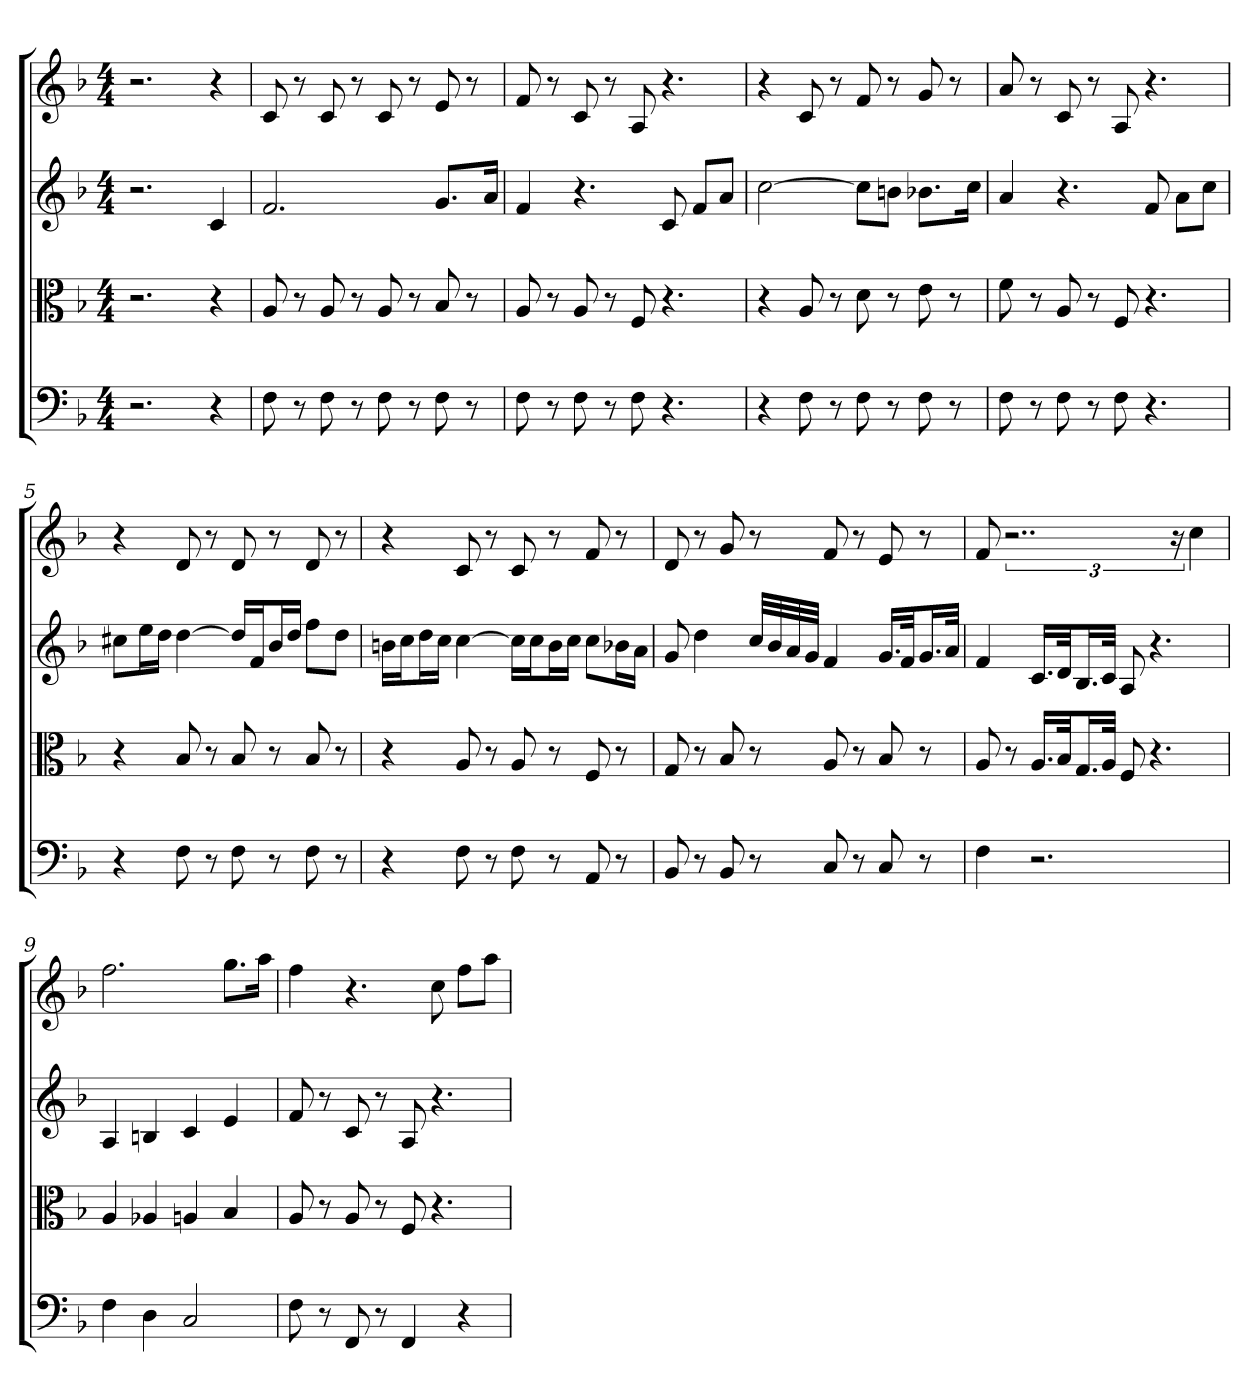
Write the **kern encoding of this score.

**kern	**kern	**kern	**kern
*part4	*part3	*part2	*part1
*staff4	*staff3	*staff2	*staff1
*clefF4	*clefC3	*	*
*k[b-]	*k[b-]	*k[b-]	*k[b-]
*F:	*F:	*F:	*F:
*M4/4	*M4/4	*M4/4	*M4/4
=	=	=	=
2.r	2.r	2.r	2.r
4r	4r	4c	4r
=1	=1	=1	=1
8F	8A	2.f	8c
8r	8r	.	8r
8F	8A	.	8c
8r	8r	.	8r
8F	8A	.	8c
8r	8r	.	8r
8F	8B-	8.gL	8e
8r	8r	.	8r
.	.	16aJk	.
=2	=2	=2	=2
8F	8A	4f	8f
8r	8r	.	8r
8F	8A	4.r	8c
8r	8r	.	8r
8F	8F	.	8A
4.r	4.r	8c	4.r
.	.	8fL	.
.	.	8aJ	.
=3	=3	=3	=3
4r	4r	[2cc	4r
8F	8A	.	8c
8r	8r	.	8r
8F	8d	8ccL]	8f
8r	8r	8bnJ	8r
8F	8e	8.b-XL	8g
8r	8r	.	8r
.	.	16ccJk	.
=4	=4	=4	=4
8F	8f	4a	8a
8r	8r	.	8r
8F	8A	4.r	8c
8r	8r	.	8r
8F	8F	.	8A
4.r	4.r	8f	4.r
.	.	8aL	.
.	.	8ccJ	.
=5	=5	=5	=5
4r	4r	8cc#XL	4r
.	.	16eeL	.
.	.	16ddJJ	.
8F	8B-	[4dd	8d
8r	8r	.	8r
8F	8B-	16ddLL]	8d
.	.	16fJ	.
8r	8r	16b-L	8r
.	.	16ddJJ	.
8F	8B-	8ffL	8d
8r	8r	8ddJ	8r
=6	=6	=6	=6
4r	4r	16bnLL	4r
.	.	16ccJ	.
.	.	16ddL	.
.	.	16ccJJ	.
8F	8A	[4cc	8c
8r	8r	.	8r
8F	8A	16ccLL]	8c
.	.	16ccJ	.
8r	8r	16bL	8r
.	.	16ccJJ	.
8AA	8F	8ccL	8f
8r	8r	16b-XL	8r
.	.	16aJJ	.
=7	=7	=7	=7
8BB-	8G	8g	8d
8r	8r	4dd	8r
8BB-	8B-	.	8g
8r	8r	32ccLLL	8r
.	.	32b-	.
.	.	32a	.
.	.	32gJJJ	.
8C	8A	4f	8f
8r	8r	.	8r
8C	8B-	16.gLL	8e
.	.	32fJk	.
8r	8r	16.gL	8r
.	.	32aJJk	.
=8	=8	=8	=8
4F	8A	4f	8f
.	8r	.	3..r
2.r	16.A/LL	16.cLL	.
.	32B-/Jk	32dJk	.
.	16.G/L	16.B-L	.
.	32A/JJk	32cJJk	.
.	8F	8A	.
.	4.r	4.r	.
.	.	.	24r
.	.	.	4cc
=9	=9	=9	=9
4F	4A	4A	2.ff
4D	4A-X	4Bn	.
2C	4An	4c	.
.	4B-	4e	8.ggL
.	.	.	16aaJk
=10	=10	=10	=10
8F	8A	8f	4ff
8r	8r	8r	.
8FF	8A	8c	4.r
8r	8r	8r	.
4FF	8F	8A	.
.	4.r	4.r	8cc
4r	.	.	8ffL
.	.	.	8aaJ
=	=	=	=
*-	*-	*-	*-
